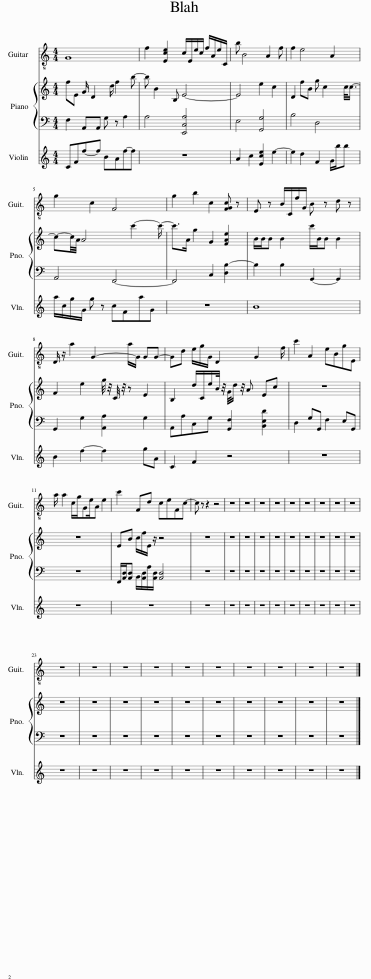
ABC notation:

X:1
%%score 1 { 2 | 3 } 4
L:1/8
M:4/4
I:linebreak $
K:C
V:1 treble-8
V:2 treble
V:3 bass
V:4 treble
V:1
 G8 | f2 [Ece]2 c/E/e/c/ f/A/e/C/ | b B4 A2 f | f2 e4 A2 |$ g2 c2 F4 | %5
 g2 b2 c2 [FGc] z | E z B/C/f/G/ B z d z |$ D/ z/ a2 G2- a/G/ GG- | Gd e/g/G/ D2 G2 f/ | c'2 A2 eBgE |$ %10
 a/ a2 c/g/Ge/A e2 | c'2 Fd ceFc- | c z z2 z4 | z8 | z8 | %15
 z8 | z8 | z8 | z8 | z8 | %20
 z8 | z8 |$ z8 | z8 | z8 | %25
 z8 | z8 | z8 | z8 | z8 | %30
 z8 | z8 |] %32
V:2
 fE G/ D2 d/ f2 b- | b B2 B, E4- | E4 e2 c2 | D2 fB g c2 c/<c/- |$ c-c/4A/4 A4 c'2- c'/- | %5
 c'>A g2 G2 [FAe]2 | B/B/B B2 c'/B/B B2 |$ F2 e2 g/4 z/4 C/4 z/4 z E2 | B,2 d/C/e/B/4 z/4 G/4d/ z/4 A Ec | z8 |$ %10
 z8 | EB c/f/E/ z/ z4 | z8 | z8 | z8 | %15
 z8 | z8 | z8 | z8 | z8 | %20
 z8 | z8 |$ z8 | z8 | z8 | %25
 z8 | z8 | z8 | z8 | z8 | %30
 z8 | z8 |] %32
V:3
 F,2 A,,A,, G, z A,2 | A,4 [E,,C,A,]4 | E,4 [G,,G,]4 | B,4 D,4 |$ A,,4 F,,4- | %5
 F,,4 C,2 [D,B,-]2 | B,2 B,2 G,,2- G,,2 |$ G,,2 G,2 [A,,A,]2 G,2 | A,,A,C,G, [G,,F,]2 [B,,E,D]2 | D,2 G,G,, F,2 E,G,, |$ %10
 z8 | F,,/[A,,D,]/[A,,D,] B,,/[A,,D,]/A,/[A,,D,]/ [A,,D,]4 | z8 | z8 | z8 | %15
 z8 | z8 | z8 | z8 | z8 | %20
 z8 | z8 |$ z8 | z8 | z8 | %25
 z8 | z8 | z8 | z8 | z8 | %30
 z8 | z8 |] %32
V:4
 CFf-f BAf-f | z8 | A2 c2 [Ece]2 e2- | e2 d2 F2 G/b/b |$ a/c/g/G/ g z cFaG | %5
 z8 | B8 |$ B2 f2- f2 gA | C2 F2 z4 | z8 |$ %10
 z8 | z8 | z8 | z8 | z8 | %15
 z8 | z8 | z8 | z8 | z8 | %20
 z8 | z8 |$ z8 | z8 | z8 | %25
 z8 | z8 | z8 | z8 | z8 | %30
 z8 | z8 |] %32
